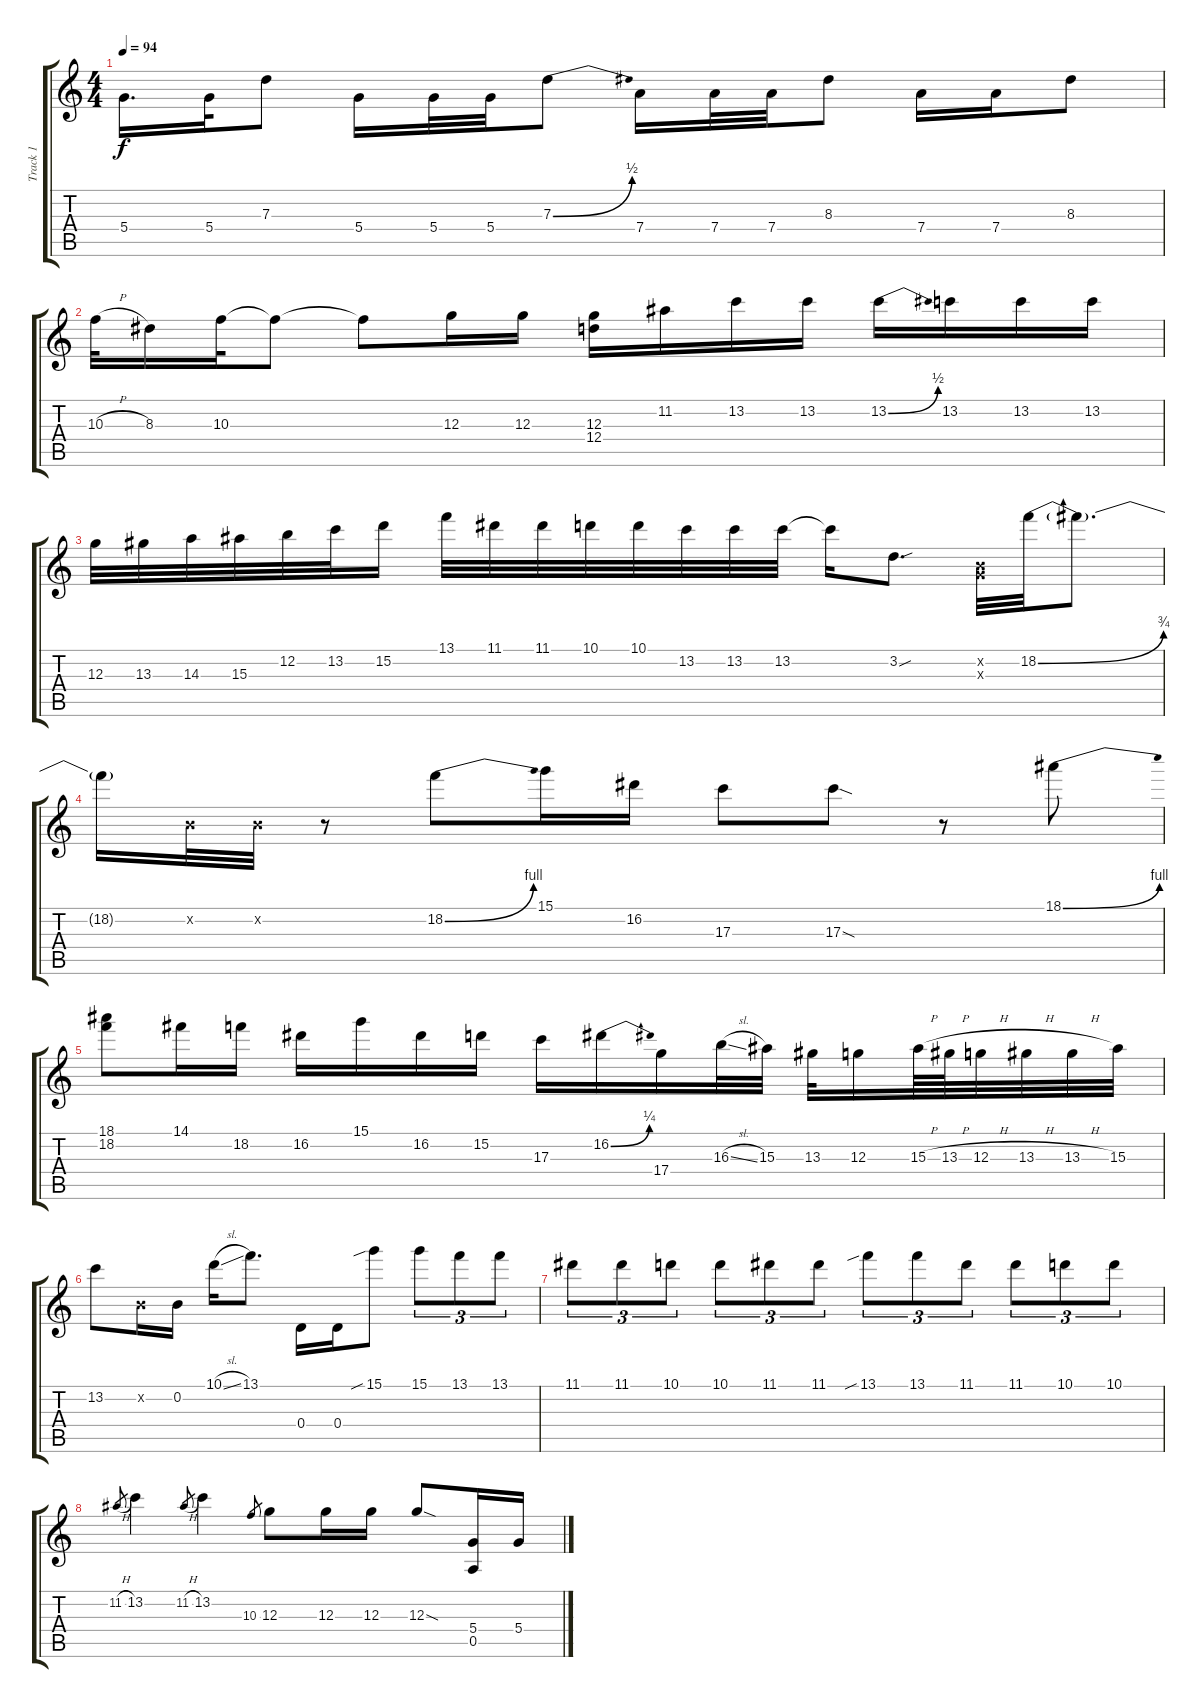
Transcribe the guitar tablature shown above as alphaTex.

\track ("Track 1" "Track 1") {instrument electricguitarclean}
\staff {score tabs}
\tuning (E4 B3 G3 D3 A2 E2) {hide}
\ts (4 4)
\tempo 94
\clef g2
\ks c
5.4.16{d dy f} 5.4.32 7.3.8 5.4.16 5.4.32 5.4.32 7.3{be (bend 0 0 60 2)}.8 7.4.16 7.4.32 7.4.32 8.3.8 7.4.16 7.4.16 8.3.8 |
10.3{h}.32 8.3.16 10.3.32 10.3{t}.8 10.3{t}.8 12.3.16 12.3.16 (12.3 12.4).16 11.2.16 13.2.16 13.2.16 13.2{be (bend 0 0 60 2)}.16 13.2.16 13.2.16 13.2.16 |
12.3.32 13.3.32 14.3.32 15.3.32 12.2.32 13.2.32 15.2.16 13.1.32 11.1.32 11.1.32 10.1.32 10.1.32 13.2.32 13.2.32 13.2.32 13.2{t}.16 3.2{sou}.8{d} (0.2{x} 0.3{x}).32 18.2{be (bend 0 0 60 3)}.32 18.2{t}.8{d} |
18.2{t}.16 0.2{x}.32 0.2{x}.32 r.8 18.2{be (bend 0 0 60 4)}.8 15.1.16 16.2.16 17.3.8 17.3{sod}.8 r.8 18.1{be (bend 0 0 60 4)}.8 |
(18.1 18.2).8 14.1.16 18.2.16 16.2.16 15.1.16 16.2.16 15.2.16 17.3.16 16.2{be (bend 0 0 60 1)}.16 17.4.16 16.3{sl}.32 15.3.32 13.3.32 12.3.16 15.3{h}.64 13.3{h}.64 12.3{h}.32 13.3{h}.32 13.3{h}.32 15.3.32 |
13.2.8 0.2{x}.16 0.2.16 10.1{sl}.16 13.1.8{d} 0.4.16 0.4.16 15.1{sib}.8 15.1.8{tu (3 2)} 13.1.8{tu (3 2)} 13.1.8{tu (3 2)} |
11.1.8{tu (3 2)} 11.1.8{tu (3 2)} 10.1.8{tu (3 2)} 10.1.8{tu (3 2)} 11.1.8{tu (3 2)} 11.1.8{tu (3 2)} 13.1{sib}.8{tu (3 2)} 13.1.8{tu (3 2)} 11.1.8{tu (3 2)} 11.1.8{tu (3 2)} 10.1.8{tu (3 2)} 10.1.8{tu (3 2)} |
11.2{h}.8{gr} 13.2.4 11.2{h}.8{gr} 13.2.4 10.3.8{gr} 12.3.8 12.3.16 12.3.16 12.3{sod}.8 (5.4 0.5).16 5.4.16
